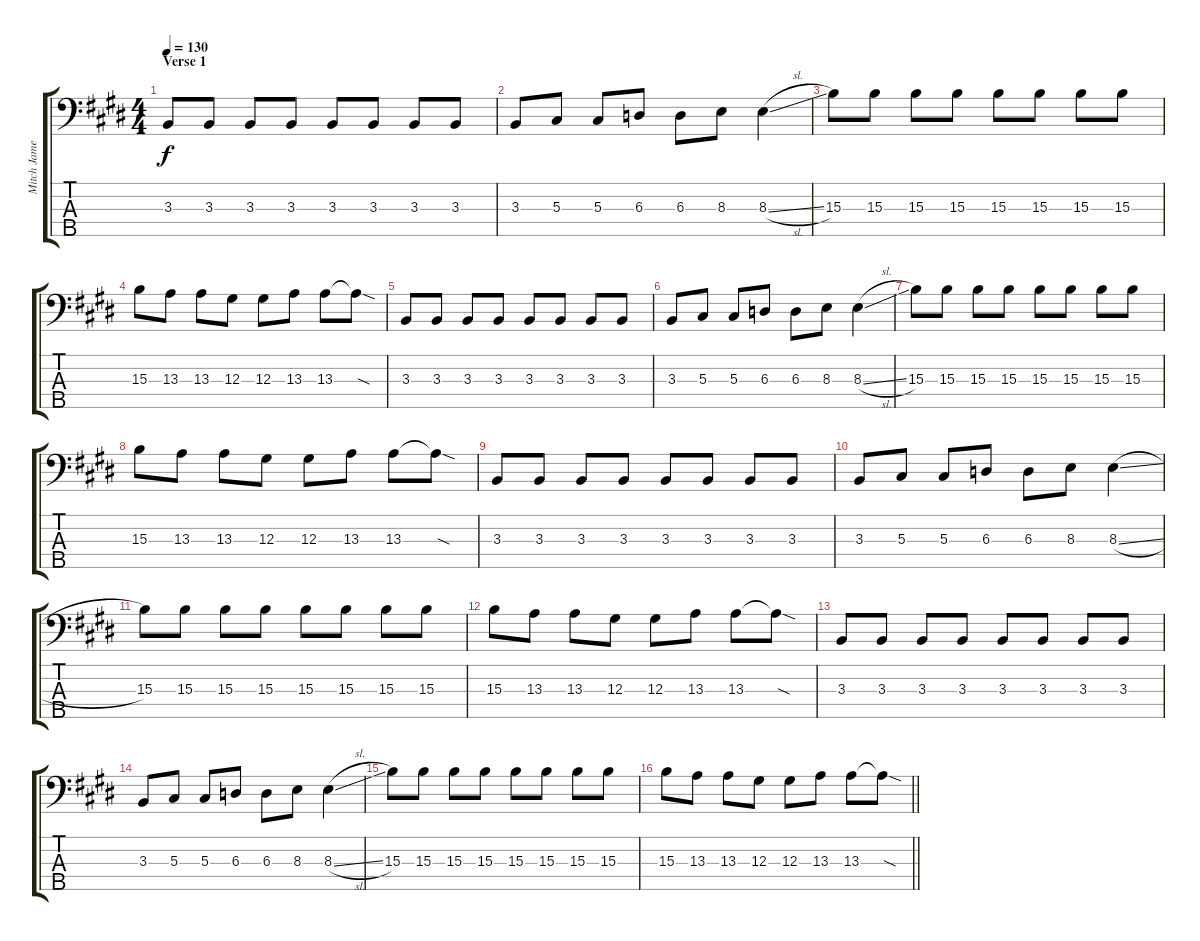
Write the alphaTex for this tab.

\track ("Mitch James" "Mitch Jame") {instrument electricbassfinger}
\staff {score tabs}
\tuning (Gb2 Db2 Ab1 Db1 Ab0) {hide}
\ts (4 4)
\section ("" "Verse 1")
\tempo 130
\clef f4
\ks c#minor
3.3.8{dy f} 3.3.8 3.3.8 3.3.8 3.3.8 3.3.8 3.3.8 3.3.8 |
3.3.8 5.3.8 5.3.8 6.3.8 6.3.8 8.3.8 8.3{sl}.4 |
15.3.8 15.3.8 15.3.8 15.3.8 15.3.8 15.3.8 15.3.8 15.3.8 |
15.3.8 13.3.8 13.3.8 12.3.8 12.3.8 13.3.8 13.3.8 13.3{sod t}.8 |
3.3.8 3.3.8 3.3.8 3.3.8 3.3.8 3.3.8 3.3.8 3.3.8 |
3.3.8 5.3.8 5.3.8 6.3.8 6.3.8 8.3.8 8.3{sl}.4 |
15.3.8 15.3.8 15.3.8 15.3.8 15.3.8 15.3.8 15.3.8 15.3.8 |
15.3.8 13.3.8 13.3.8 12.3.8 12.3.8 13.3.8 13.3.8 13.3{sod t}.8 |
3.3.8 3.3.8 3.3.8 3.3.8 3.3.8 3.3.8 3.3.8 3.3.8 |
3.3.8 5.3.8 5.3.8 6.3.8 6.3.8 8.3.8 8.3{sl}.4 |
15.3.8 15.3.8 15.3.8 15.3.8 15.3.8 15.3.8 15.3.8 15.3.8 |
15.3.8 13.3.8 13.3.8 12.3.8 12.3.8 13.3.8 13.3.8 13.3{sod t}.8 |
3.3.8 3.3.8 3.3.8 3.3.8 3.3.8 3.3.8 3.3.8 3.3.8 |
3.3.8 5.3.8 5.3.8 6.3.8 6.3.8 8.3.8 8.3{sl}.4 |
15.3.8 15.3.8 15.3.8 15.3.8 15.3.8 15.3.8 15.3.8 15.3.8 |
\barLineRight lightlight
15.3.8 13.3.8 13.3.8 12.3.8 12.3.8 13.3.8 13.3.8 13.3{sod t}.8
